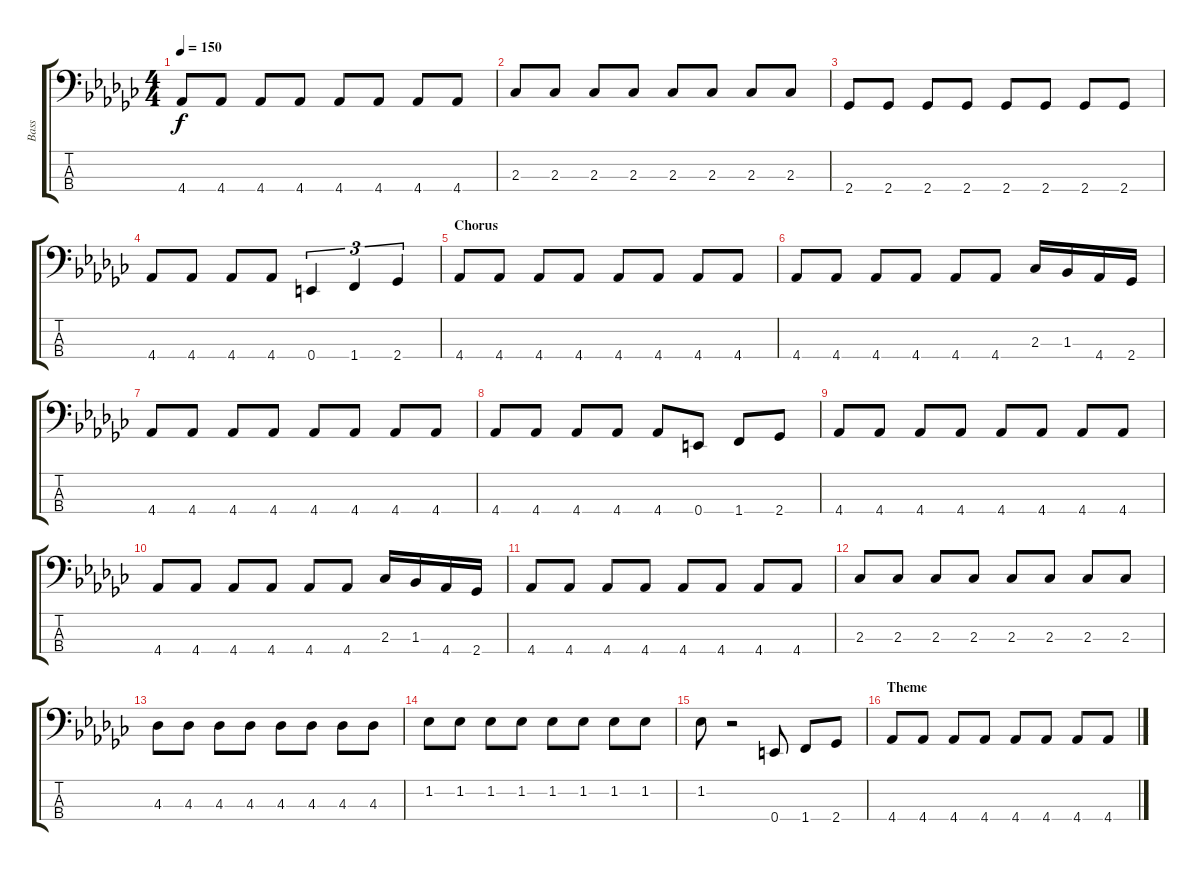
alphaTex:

\track ("Bass" "Bass") {instrument electricbasspick}
\staff {score tabs}
\tuning (G2 D2 A1 E1) {hide}
\ts (4 4)
\tempo 150
\clef f4
\ks gb
4.4.8{dy f} 4.4.8 4.4.8 4.4.8 4.4.8 4.4.8 4.4.8 4.4.8 |
2.3.8 2.3.8 2.3.8 2.3.8 2.3.8 2.3.8 2.3.8 2.3.8 |
2.4.8 2.4.8 2.4.8 2.4.8 2.4.8 2.4.8 2.4.8 2.4.8 |
4.4.8 4.4.8 4.4.8 4.4.8 0.4.4{tu (3 2)} 1.4.4{tu (3 2)} 2.4.4{tu (3 2)} |
\section ("" "Chorus")
4.4.8 4.4.8 4.4.8 4.4.8 4.4.8 4.4.8 4.4.8 4.4.8 |
4.4.8 4.4.8 4.4.8 4.4.8 4.4.8 4.4.8 2.3.16 1.3.16 4.4.16 2.4.16 |
4.4.8 4.4.8 4.4.8 4.4.8 4.4.8 4.4.8 4.4.8 4.4.8 |
4.4.8 4.4.8 4.4.8 4.4.8 4.4.8 0.4.8 1.4.8 2.4.8 |
4.4.8 4.4.8 4.4.8 4.4.8 4.4.8 4.4.8 4.4.8 4.4.8 |
4.4.8 4.4.8 4.4.8 4.4.8 4.4.8 4.4.8 2.3.16 1.3.16 4.4.16 2.4.16 |
4.4.8 4.4.8 4.4.8 4.4.8 4.4.8 4.4.8 4.4.8 4.4.8 |
2.3.8 2.3.8 2.3.8 2.3.8 2.3.8 2.3.8 2.3.8 2.3.8 |
4.3.8 4.3.8 4.3.8 4.3.8 4.3.8 4.3.8 4.3.8 4.3.8 |
1.2.8 1.2.8 1.2.8 1.2.8 1.2.8 1.2.8 1.2.8 1.2.8 |
1.2.8 r.2 0.4.8 1.4.8 2.4.8 |
\section ("" "Theme")
4.4.8 4.4.8 4.4.8 4.4.8 4.4.8 4.4.8 4.4.8 4.4.8
